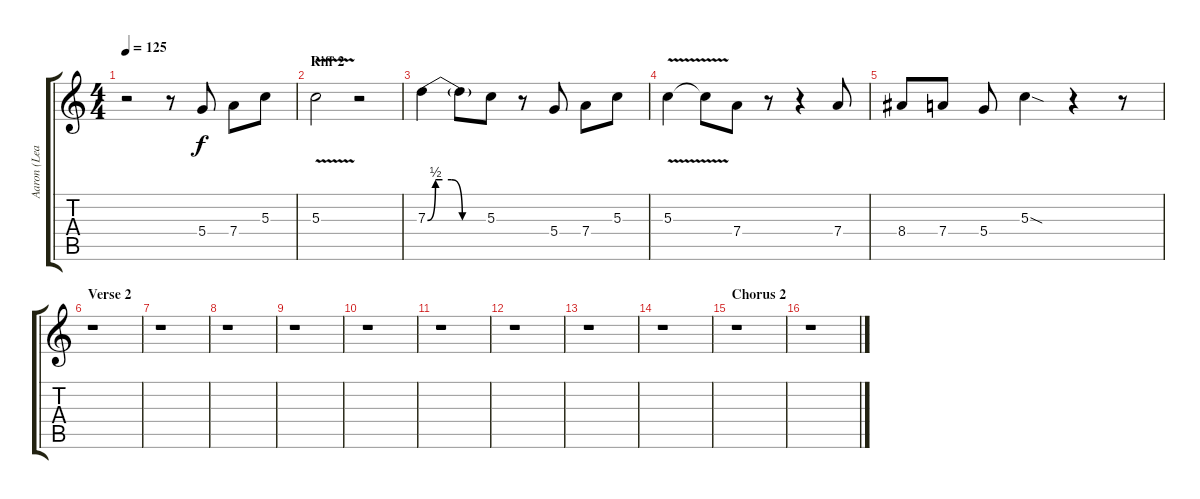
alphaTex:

\track ("Aaron (Lead Guitar)" "Aaron (Lea") {instrument distortionguitar}
\staff {score tabs}
\tuning (E4 B3 G3 D3 A2 E2) {hide}
\ts (4 4)
\tempo 125
\clef g2
\ks c
r.2{dy f} r.8 5.4.8 7.4.8 5.3.8 |
\section ("" "Riff 2")
5.3{v}.2 r.2 |
7.3{be (custom 0 0 8 2 15 2 24 2 35 0 45 0 60 0)}.4 7.3{t}.8 5.3.8 r.8 5.4.8 7.4.8 5.3.8 |
5.3{v}.4 5.3{t}.8 7.4.8 r.8 r.4 7.4.8 |
8.4.8 7.4.8 5.4.8 5.3{sod}.4 r.4 r.8 |
\section ("" "Verse 2")
r.1 |
r.1 |
r.1 |
r.1 |
r.1 |
r.1 |
r.1 |
r.1 |
r.1 |
\section ("" "Chorus 2")
r.1 |
r.1
